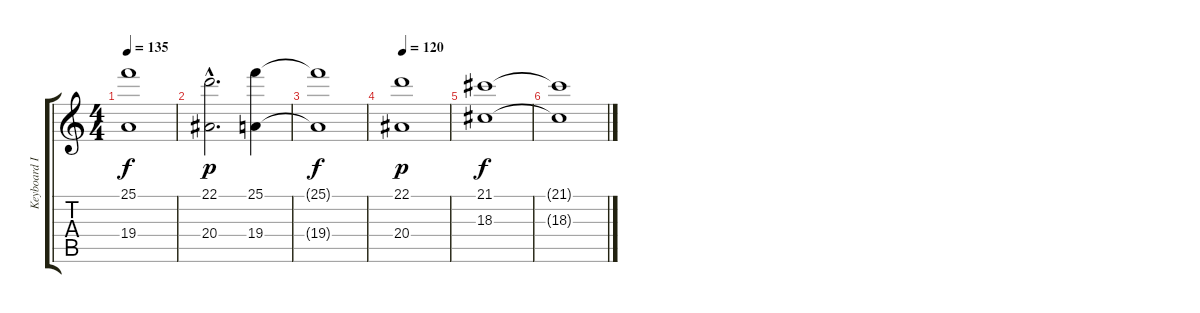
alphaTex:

\track ("Keyboard I" "Keyboard I") {instrument flute}
\staff {score tabs}
\tuning (E4 B3 G3 D3 A2 E2) {hide}
\ts (4 4)
\tempo 135
\clef g2
\ks c
(25.1{t} 19.4{t}).1{dy f} |
(22.1{hac} 20.4{hac}).2{d dy p} (25.1 19.4).4 |
(25.1{t} 19.4{t}).1{dy f} |
\tempo (120 0.041666666666666664)
(22.1 20.4).1{dy p} |
(21.1 18.3).1{dy f} |
(21.1{t} 18.3{t}).1
